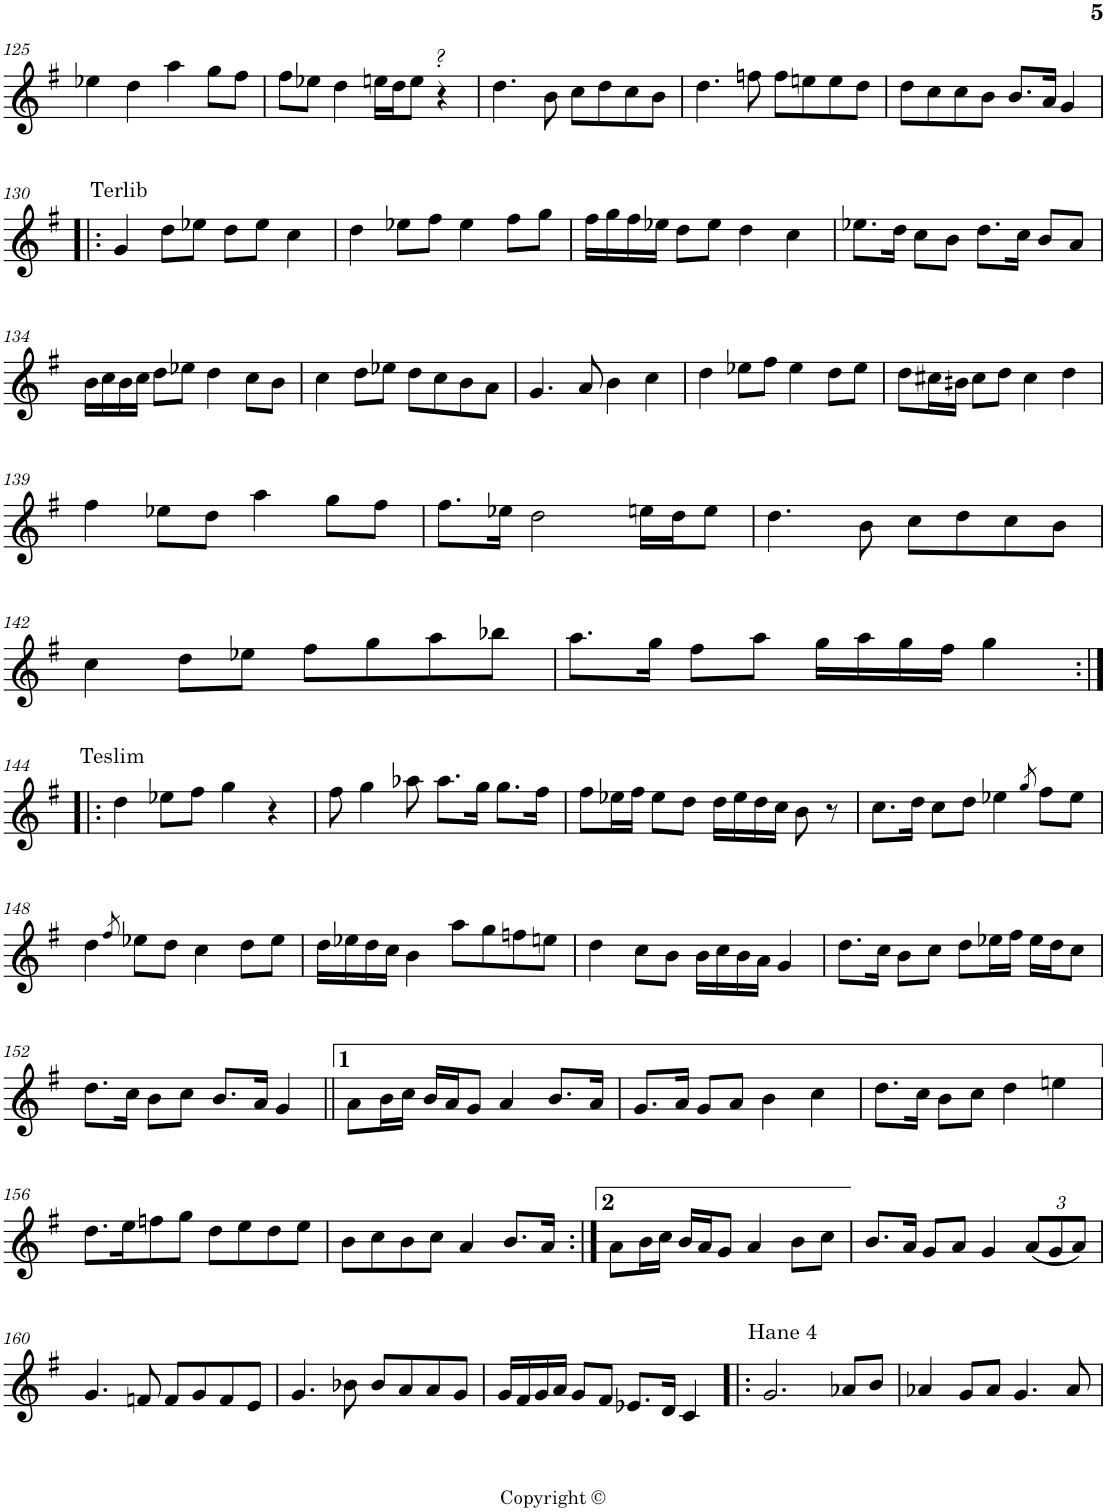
**kern
*part1
*staff1
*I"Piano
*I'Pno
!!LO:PB:g=z
*clefG2
*k[f#]
*G:
*M4/4
*met(c)
=125
4ee-X\
4dd\
4aa\
8gg\L
8ff#\J
=126
8ff#\L
8ee-X\J
4dd\
16een\LL
16dd\J
8ee\J
!LO:TX:a:i:t=?
4r
=127
4.dd\
8b\
8cc\L
8dd\
8cc\
8b\J
=128
4.dd\
8ffn\
8ff\L
8een\
8ee\
8dd\J
=129
8dd\L
8cc\
8cc\
8b\J
8.b/L
16a/Jk
4g/
!!LO:LB:g=z
=130!|:
!LO:TX:a:t=Terlib
4g/
8dd\L
8ee-X\J
8dd\L
8ee-\J
4cc\
=131
4dd\
8ee-X\L
8ff#\J
4ee-\
8ff#\L
8gg\J
=132
16ff#\LL
16gg\
16ff#\
16ee-X\JJ
8dd\L
8ee-\J
4dd\
4cc\
=133
8.ee-X\L
16dd\Jk
8cc\L
8b\J
8.dd\L
16cc\Jk
8b/L
8a/J
!!LO:LB:g=z
=134
16b\LL
16cc\
16b\
16cc\JJ
8dd\L
8ee-X\J
4dd\
8cc\L
8b\J
=135
4cc\
8dd\L
8ee-X\J
8dd\L
8cc\
8b\
8a\J
=136
4.g/
8a/
4b\
4cc\
=137
4dd\
8ee-X\L
8ff#\J
4ee-\
8dd\L
8ee-\J
=138
8dd\L
16cc#X\L
16bn\JJ
8cc#\L
8dd\J
4cc#\
4dd\
!!LO:LB:g=z
=139
4ff#\
8ee-X\L
8dd\J
4aa\
8gg\L
8ff#\J
=140
8.ff#\L
16ee-X\Jk
2dd\
16een\LL
16dd\J
8ee\J
=141
4.dd\
8b\
8cc\L
8dd\
8cc\
8b\J
!!LO:LB:g=z
=142
4cc\
8dd\L
8ee-X\J
8ff#\L
8gg\
8aa\
8bb-X\J
=143
8.aa\L
16gg\Jk
8ff#\L
8aa\J
16gg\LL
16aa\
16gg\
16ff#\JJ
4gg\
!!LO:LB:g=z
=144:|!|:
!LO:TX:a:t=Teslim
4dd\
8ee-X\L
8ff#\J
4gg\
4r
=145
8ff#\
4gg\
8aa-X\
8.aa-\L
16gg\Jk
8.gg\L
16ff#\Jk
=146
8ff#\L
16ee-X\L
16ff#\JJ
8ee-\L
8dd\J
16dd\LL
16ee-\
16dd\
16cc\JJ
8b\
8r
=147
8.cc\L
16dd\Jk
8cc\L
8dd\J
4ee-X\
8qgg/
8ff#\L
8ee-\J
!!LO:LB:g=z
=148
4dd\
8qff#/
8ee-X\L
8dd\J
4cc\
8dd\L
8ee-\J
=149
16dd\LL
16ee-X\
16dd\
16cc\JJ
4b\
8aa\L
8gg\
8ffn\
8een\J
=150
4dd\
8cc\L
8b\J
16b\LL
16cc\
16b\
16a\JJ
4g/
=151
8.dd\L
16cc\Jk
8b\L
8cc\J
8dd\L
16ee-X\L
16ff#\JJ
16ee-\LL
16dd\J
8cc\J
!!LO:LB:g=z
=152
8.dd\L
16cc\Jk
8b\L
8cc\J
8.b/L
16a/Jk
4g/
=153||
8a\L
16b\L
16cc\JJ
16b/LL
16a/J
8g/J
4a/
8.b/L
16a/Jk
=154
8.g/L
16a/Jk
8g/L
8a/J
4b\
4cc\
=155
8.dd\L
16cc\Jk
8b\L
8cc\J
4dd\
4een\
!!LO:LB:g=z
=156
8.dd\L
16ee\K
8ffn\
8gg\J
8dd\L
8ee\
8dd\
8ee\J
=157
8b\L
8cc\
8b\
8cc\J
4a/
8.b/L
16a/Jk
=158:|!
8a\L
16b\L
16cc\JJ
16b/LL
16a/J
8g/J
4a/
8b\L
8cc\J
=159
8.b/L
16a/Jk
8g/L
8a/J
4g/
*Xbrackettup
(12a/L
12g/
12a/J)
!!LO:LB:g=z
=160
4.g/
8fn/
8f/L
8g/
8f/
8e/J
=161
4.g/
8b-X\
8b-/L
8a/
8a/
8g/J
=162
16g/LL
16f#/
16g/
16a/JJ
8g/L
8f#/J
8.e-X/L
16d/Jk
4c/
=163!|:
!LO:TX:a:t=Hane 4
2.g/
8a-X/L
8b/J
=164
4a-X/
8g/L
8a-/J
4.g/
8a-/
=
*-
